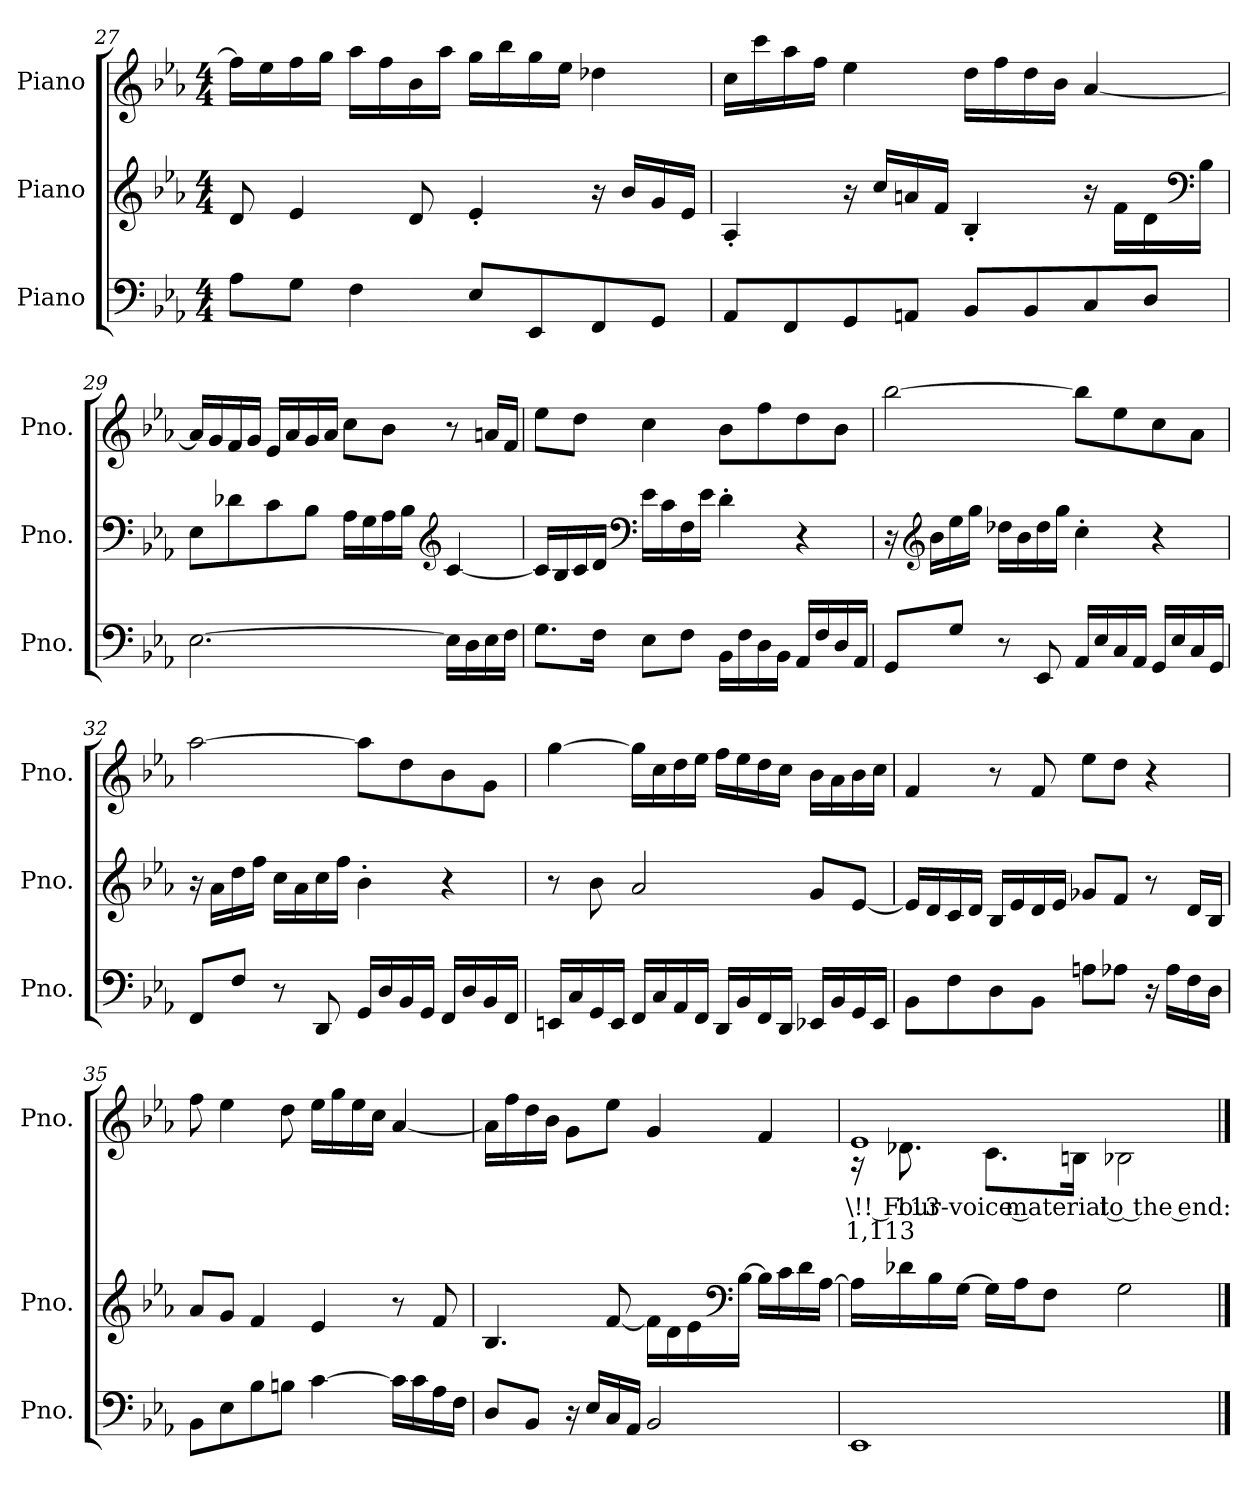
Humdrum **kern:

**kern	**kern	**kern	**text	**text
*part3	*part2	*part1	*part1	*part1
*staff3	*staff2	*staff1	*staff1	*staff1
*I"Piano	*I"Piano	*I"Piano	*	*
*I'Pno.	*I'Pno.	*I'Pno.	*	*
*clefF4	*clefG2	*clefG2	*	*
*k[b-e-a-]	*k[b-e-a-]	*k[b-e-a-]	*	*
*M4/4	*M4/4	*M4/4	*	*
=27	=27	=27	=27	=27
8A-i\L	8dj/	16ffZ\LL]	.	.
.	.	16ee-Z\	.	.
8Gi\J	4e-j/	16ffZ\	.	.
.	.	16ggZ\JJ	.	.
4Fi\	.	16aa-Z\LL	.	.
.	.	16ffZ\	.	.
.	8dj/	16b-Z\	.	.
.	.	16aa-Z\JJ	.	.
8E-i/L	4e-'j/	16ggZ\LL	.	.
.	.	16bb-Z\	.	.
8EE-i/	.	16ggZ\	.	.
.	.	16ee-Z\JJ	.	.
8FFi/	16r	4dd-XZ\	.	.
.	16b-j/LL	.	.	.
8GGi/J	16gj/	.	.	.
.	16e-j/JJ	.	.	.
!!LO:LB:g=z
=28	=28	=28	=28	=28
8AA-i/L	4A-'j/	16ccZ\LL	.	.
.	.	16cccZ\	.	.
8FFi/	.	16aa-Z\	.	.
.	.	16ffZ\JJ	.	.
8GGi/	16r	4ee-Z\	.	.
.	16ccj/LL	.	.	.
8AAni/J	16anj/	.	.	.
.	16fj/JJ	.	.	.
8BB-i/L	4B-'j/	16ddZ\LL	.	.
.	.	16ffZ\	.	.
8BB-i/	.	16ddZ\	.	.
.	.	16b-Z\JJ	.	.
8Ci/	16r	[4a-Z/	.	.
.	16fj\LL	.	.	.
8Di/J	16dj\	.	.	.
*	*clefF4	*	*	*
.	16B-j\JJ	.	.	.
=29	=29	=29	=29	=29
[2.E-i\	8E-j\L	16a-Z/LL]	.	.
.	.	16gZ/	.	.
.	8d-Xj\	16fZ/	.	.
.	.	16gZ/JJ	.	.
.	8cj\	16e-Z/LL	.	.
.	.	16a-Z/	.	.
.	8B-j\J	16gZ/	.	.
.	.	16a-Z/JJ	.	.
.	16A-j\LL	8ccZ\L	.	.
.	16Gj\	.	.	.
.	16A-j\	8b-Z\J	.	.
.	16B-j\JJ	.	.	.
*	*clefG2	*	*	*
16E-i\LL]	[4cj/	8r	.	.
16Di\	.	.	.	.
16E-i\	.	16anZ/LL	.	.
16Fi\JJ	.	16fZ/JJ	.	.
!!LO:LB:g=z
=30	=30	=30	=30	=30
8.Gi\L	16cj/LL]	8ee-Z\L	.	.
.	16B-j/	.	.	.
.	16cj/	8ddZ\J	.	.
16Fi\Jk	16dj/JJ	.	.	.
*	*clefF4	*	*	*
8E-i\L	16e-j\LL	4ccZ\	.	.
.	16cj\	.	.	.
8Fi\J	16Fj\	.	.	.
.	16e-j\JJ	.	.	.
16BB-i\LL	4d'j\	8b-Z\L	.	.
16Fi\	.	.	.	.
16Di\	.	8ffZ\	.	.
16BB-i\JJ	.	.	.	.
16AA-i/LL	4r	8ddZ\	.	.
16Fi/	.	.	.	.
16Di/	.	8b-Z\J	.	.
16AA-i/JJ	.	.	.	.
=31	=31	=31	=31	=31
8GGi/L	16r	[2bb-Z\	.	.
*	*clefG2	*	*	*
.	16b-j\LL	.	.	.
8Gi/J	16ee-j\	.	.	.
.	16ggj\JJ	.	.	.
8r	16dd-Xj\LL	.	.	.
.	16b-j\	.	.	.
8EE-i/	16dd-j\	.	.	.
.	16ggj\JJ	.	.	.
16AA-i/LL	4cc'j\	8bb-Z\L]	.	.
16E-i/	.	.	.	.
16Ci/	.	8ee-Z\	.	.
16AA-i/JJ	.	.	.	.
16GGi/LL	4r	8ccZ\	.	.
16E-i/	.	.	.	.
16Ci/	.	8a-Z\J	.	.
16GGi/JJ	.	.	.	.
!!LO:LB:g=z
=32	=32	=32	=32	=32
8FFi/L	16r	[2aa-Z\	.	.
.	16a-j\LL	.	.	.
8Fi/J	16ddj\	.	.	.
.	16ffj\JJ	.	.	.
8r	16ccj\LL	.	.	.
.	16a-j\	.	.	.
8DDi/	16ccj\	.	.	.
.	16ffj\JJ	.	.	.
16GGi/LL	4b-'j\	8aa-Z\L]	.	.
16Di/	.	.	.	.
16BB-i/	.	8ddZ\	.	.
16GGi/JJ	.	.	.	.
16FFi/LL	4r	8b-Z\	.	.
16Di/	.	.	.	.
16BB-i/	.	8gZ\J	.	.
16FFi/JJ	.	.	.	.
=33	=33	=33	=33	=33
16EEni/LL	8r	[4ggZ\	.	.
16Ci/	.	.	.	.
16GGi/	8b-j\	.	.	.
16EEi/JJ	.	.	.	.
16FFi/LL	2a-j/	16ggZ\LL]	.	.
16Ci/	.	16ccZ\	.	.
16AA-i/	.	16ddZ\	.	.
16FFi/JJ	.	16ee-Z\JJ	.	.
16DDi/LL	.	16ffZ\LL	.	.
16BB-i/	.	16ee-Z\	.	.
16FFi/	.	16ddZ\	.	.
16DDi/JJ	.	16ccZ\JJ	.	.
16EE-Xi/LL	8gj/L	16b-Z\LL	.	.
16BB-i/	.	16a-Z\	.	.
16GGi/	[8e-j/J	16b-Z\	.	.
16EE-i/JJ	.	16ccZ\JJ	.	.
!!LO:PB:g=z
=34	=34	=34	=34	=34
8BB-i\L	16e-j/LL]	4fZ/	.	.
.	16dj/	.	.	.
8Fi\	16cj/	.	.	.
.	16dj/JJ	.	.	.
8Di\	16B-j/LL	8r	.	.
.	16e-j/	.	.	.
8BB-i\J	16dj/	8fZ/	.	.
.	16e-j/JJ	.	.	.
8Ani\L	8g-Xj/L	8ee-Z\L	.	.
8A-Xi\J	8fj/J	8ddZ\J	.	.
16r	8r	4r	.	.
16A-i\LL	.	.	.	.
16Fi\	16dj/LL	.	.	.
16Di\JJ	16B-j/JJ	.	.	.
=35	=35	=35	=35	=35
8BB-i\L	8a-j/L	8ffZ\	.	.
8E-i\	8gj/J	4ee-Z\	.	.
8B-i\	4fj/	.	.	.
8Bni\J	.	8ddZ\	.	.
[4ci\	4e-j/	16ee-Z\LL	.	.
.	.	16ggZ\	.	.
.	.	16ee-Z\	.	.
.	.	16ccZ\JJ	.	.
16ci\LL]	8r	[4a-Z/	.	.
16ci\	.	.	.	.
16A-i\	8fj/	.	.	.
16Fi\JJ	.	.	.	.
!!LO:LB:g=z
=36	=36	=36	=36	=36
8Di/L	4.B-j/	16a-Z\LL]	.	.
.	.	16ffZ\	.	.
8BB-i/J	.	16ddZ\	.	.
.	.	16b-Z\JJ	.	.
16r	.	8gZ\L	.	.
16E-i/LL	.	.	.	.
16Ci/	[8fj/	8ee-Z\J	.	.
16AA-i/JJ	.	.	.	.
2BB-i/	16fj\LL]	4gZ/	.	.
.	16dj\	.	.	.
.	16e-j\	.	.	.
*	*clefF4	*	*	*
.	[16B-j\JJ	.	.	.
.	16B-j\LL]	4fZ/	.	.
.	16cj\	.	.	.
.	16dj\	.	.	.
.	[16A-j\JJ	.	.	.
=37	=37	=37	=37	=37
!	!	!	!LO:LY:b	!LO:LY:b
*	*	*^	*	*
1EE-i	16A-j\LL]	1e-Z	16r	\!! Four-voice material to the end:	1,113
!	!	!	!	!LO:LY:b	!
.	16d-Xj\	.	8.d-XV\	113	.
.	16B-j\	.	.	.	.
.	[16Gj\JJ	.	.	.	.
.	16Gj\LL]	.	8.cV\L	.	.
.	16A-j\J	.	.	.	.
.	8Fj\J	.	.	.	.
.	.	.	16BnV\Jk	.	.
.	2Gj\	.	2B-XV\	.	.
*	*	*v	*v	*	*
==	==	==	==	==
*-	*-	*-	*-	*-
